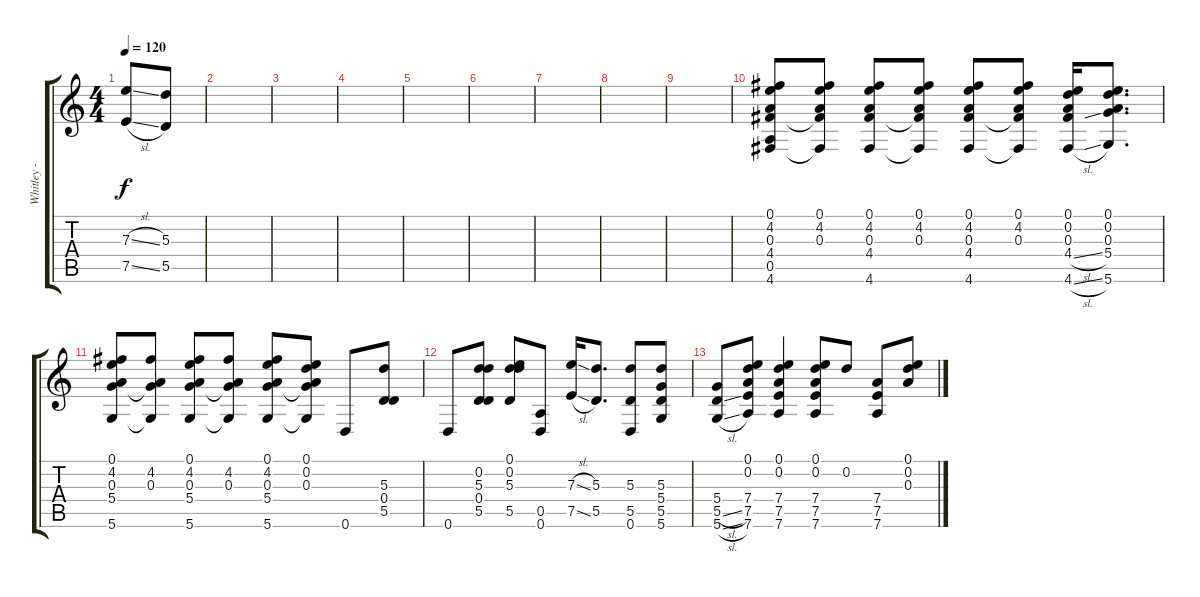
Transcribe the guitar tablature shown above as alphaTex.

\track ("Whitley - DADADE" "Whitley - ") {instrument acousticguitarsteel}
\staff {score tabs}
\tuning (E4 D4 A3 D3 A2 D2) {hide}
\ts (4 4)
\tempo 120
\clef g2
\ks c
(7.3{sl} 7.5{sl}).8{dy f} (5.3 5.5).8 |
|
|
|
|
|
|
|
|
(0.1 4.2 0.3 4.4 0.5 4.6).8 (0.1 4.2 0.3 4.4{t} 4.6{t}).8 (0.1 4.2 0.3 4.4 4.6).8 (0.1 4.2 0.3 4.4{t} 4.6{t}).8 (0.1 4.2 0.3 4.4 4.6).8 (0.1 4.2 0.3 4.4{t} 4.6{t}).8 (0.1 0.2 0.3 4.4{sl} 4.6{sl}).16 (0.1 0.2 0.3 5.4 5.6).8{d} |
(0.1 4.2 0.3 5.4 5.6).8 (4.2 0.3 5.4{t} 5.6{t}).8 (0.1 4.2 0.3 5.4 5.6).8 (4.2 0.3 5.4{t} 5.6{t}).8 (0.1 4.2 0.3 5.4 5.6).8 (0.1 0.2 0.3 5.4{t} 5.6{t}).8 0.6.8 (5.3 0.4 5.5).8 |
0.6.8 (0.2 5.3 0.4 5.5).8 (0.1 0.2 5.3 5.5).8 (0.5 0.6).8 (7.3{sl} 7.5{sl}).16 (5.3 5.5).8{d} (5.3 5.5 0.6).8 (5.3 5.4 5.5 5.6).8 |
(5.4 5.5{sl} 5.6{sl}).8 (0.1 0.2 7.4 7.5 7.6).8 (0.1 0.2 7.4 7.5 7.6).4 (0.1 0.2 7.4 7.5 7.6).8 0.2.8 (7.4 7.5 7.6).8 (0.1 0.2 0.3).8
